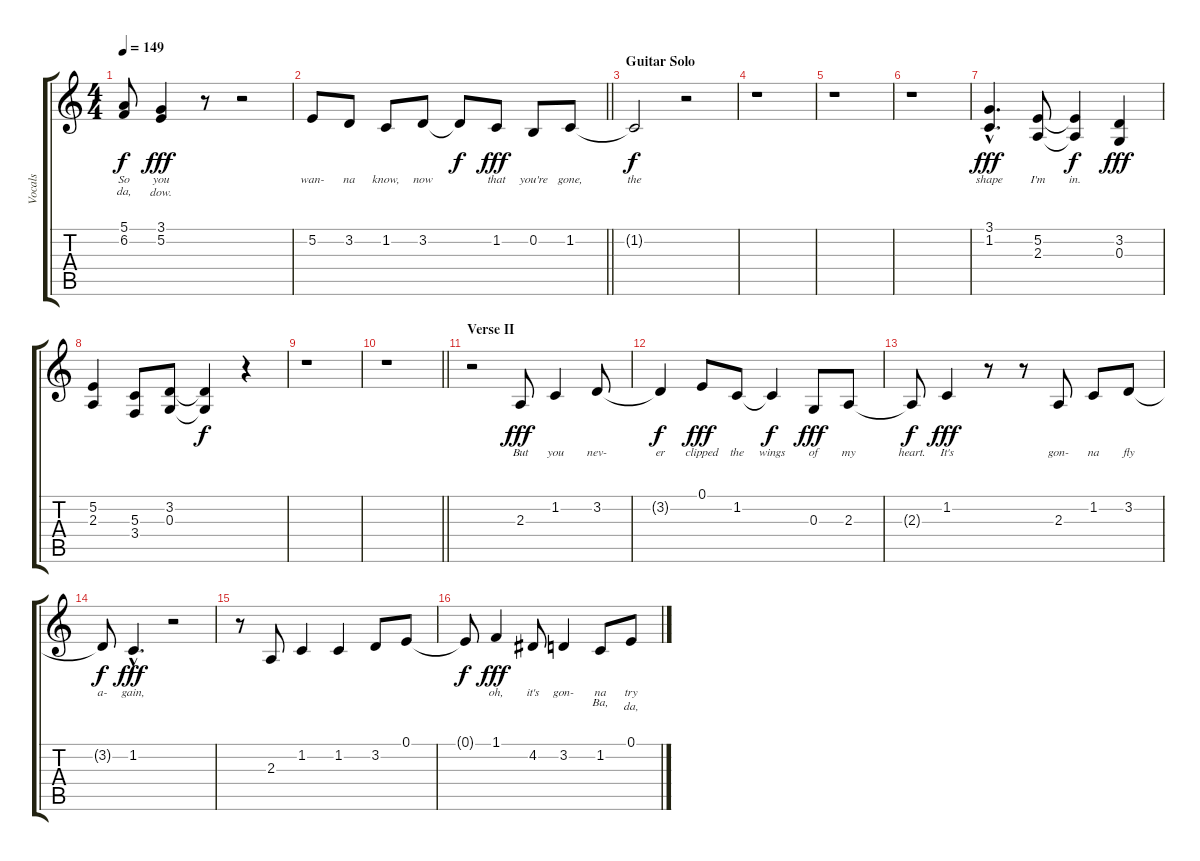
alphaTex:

\track ("Vocals" "Vocals") {instrument lead6voice}
\staff {score tabs}
\tuning (E4 B3 G3 D3 A2 E2) {hide}
\ts (4 4)
\tempo 149
\clef g2
\ks c
(5.1{t} 6.2{t}).8{lyrics (0 "So") lyrics (1 "da,") lyrics (2 "") lyrics (3 "") lyrics (4 "") dy f} (3.1 5.2).4{lyrics (0 "you") lyrics (1 "dow.") lyrics (2 "") lyrics (3 "") lyrics (4 "") dy fff} r.8 r.2 |
\barLineRight lightlight
5.2.8{lyrics (0 "wan-") lyrics (1 "") lyrics (2 "") lyrics (3 "") lyrics (4 "")} 3.2.8{lyrics (0 "na") lyrics (1 "") lyrics (2 "") lyrics (3 "") lyrics (4 "")} 1.2.8{lyrics (0 "know,") lyrics (1 "") lyrics (2 "") lyrics (3 "") lyrics (4 "")} 3.2.8{lyrics (0 "now") lyrics (1 "") lyrics (2 "") lyrics (3 "") lyrics (4 "")} 3.2{t}.8{lyrics (0 "") lyrics (1 "") lyrics (2 "") lyrics (3 "") lyrics (4 "") dy f} 1.2.8{lyrics (0 "that") lyrics (1 "") lyrics (2 "") lyrics (3 "") lyrics (4 "") dy fff} 0.2.8{lyrics (0 "you're") lyrics (1 "") lyrics (2 "") lyrics (3 "") lyrics (4 "")} 1.2.8{lyrics (0 "gone,") lyrics (1 "") lyrics (2 "") lyrics (3 "") lyrics (4 "")} |
\section ("" "Guitar Solo")
1.2{t}.2{lyrics (0 "the") lyrics (1 "") lyrics (2 "") lyrics (3 "") lyrics (4 "") dy f} r.2 |
r.1 |
r.1 |
r.1 |
(3.1{hac} 1.2{hac}).4{d lyrics (0 "shape") lyrics (1 "") lyrics (2 "") lyrics (3 "") lyrics (4 "") dy fff} (5.2 2.3).8{lyrics (0 "I'm") lyrics (1 "") lyrics (2 "") lyrics (3 "") lyrics (4 "")} (5.2{t} 2.3{t}).4{lyrics (0 "in.") lyrics (1 "") lyrics (2 "") lyrics (3 "") lyrics (4 "") dy f} (3.2 0.3).4{lyrics (0 "") lyrics (1 "") lyrics (2 "") lyrics (3 "") lyrics (4 "") dy fff} |
(5.2 2.3).4{lyrics (0 "") lyrics (1 "") lyrics (2 "") lyrics (3 "") lyrics (4 "")} (5.3 3.4).8{lyrics (0 "") lyrics (1 "") lyrics (2 "") lyrics (3 "") lyrics (4 "")} (3.2 0.3).8{lyrics (0 "") lyrics (1 "") lyrics (2 "") lyrics (3 "") lyrics (4 "")} (3.2{t} 0.3{t}).4{lyrics (0 "") lyrics (1 "") lyrics (2 "") lyrics (3 "") lyrics (4 "") dy f} r.4 |
r.1 |
\barLineRight lightlight
r.1 |
\section ("" "Verse II")
r.2 2.3.8{lyrics (0 "But") lyrics (1 "") lyrics (2 "") lyrics (3 "") lyrics (4 "") dy fff} 1.2.4{lyrics (0 "you") lyrics (1 "") lyrics (2 "") lyrics (3 "") lyrics (4 "")} 3.2.8{lyrics (0 "nev-") lyrics (1 "") lyrics (2 "") lyrics (3 "") lyrics (4 "")} |
3.2{t}.4{lyrics (0 "er") lyrics (1 "") lyrics (2 "") lyrics (3 "") lyrics (4 "") dy f} 0.1.8{lyrics (0 "clipped") lyrics (1 "") lyrics (2 "") lyrics (3 "") lyrics (4 "") dy fff} 1.2.8{lyrics (0 "the") lyrics (1 "") lyrics (2 "") lyrics (3 "") lyrics (4 "")} 1.2{t}.4{lyrics (0 "wings") lyrics (1 "") lyrics (2 "") lyrics (3 "") lyrics (4 "") dy f} 0.3.8{lyrics (0 "of") lyrics (1 "") lyrics (2 "") lyrics (3 "") lyrics (4 "") dy fff} 2.3.8{lyrics (0 "my") lyrics (1 "") lyrics (2 "") lyrics (3 "") lyrics (4 "")} |
2.3{t}.8{lyrics (0 "heart.") lyrics (1 "") lyrics (2 "") lyrics (3 "") lyrics (4 "") dy f} 1.2.4{lyrics (0 "It's") lyrics (1 "") lyrics (2 "") lyrics (3 "") lyrics (4 "") dy fff} r.8 r.8 2.3.8{lyrics (0 "gon-") lyrics (1 "") lyrics (2 "") lyrics (3 "") lyrics (4 "")} 1.2.8{lyrics (0 "na") lyrics (1 "") lyrics (2 "") lyrics (3 "") lyrics (4 "")} 3.2.8{lyrics (0 "fly") lyrics (1 "") lyrics (2 "") lyrics (3 "") lyrics (4 "")} |
3.2{t}.8{lyrics (0 "a-") lyrics (1 "") lyrics (2 "") lyrics (3 "") lyrics (4 "") dy f} 1.2{hac}.4{d lyrics (0 "gain,") lyrics (1 "") lyrics (2 "") lyrics (3 "") lyrics (4 "") dy fff} r.2 |
r.8 2.3.8{lyrics (0 "") lyrics (1 "") lyrics (2 "") lyrics (3 "") lyrics (4 "")} 1.2.4{lyrics (0 "") lyrics (1 "") lyrics (2 "") lyrics (3 "") lyrics (4 "")} 1.2.4{lyrics (0 "") lyrics (1 "") lyrics (2 "") lyrics (3 "") lyrics (4 "")} 3.2.8{lyrics (0 "") lyrics (1 "") lyrics (2 "") lyrics (3 "") lyrics (4 "")} 0.1.8{lyrics (0 "") lyrics (1 "") lyrics (2 "") lyrics (3 "") lyrics (4 "")} |
0.1{t}.8{lyrics (0 "") lyrics (1 "") lyrics (2 "") lyrics (3 "") lyrics (4 "") dy f} 1.1.4{lyrics (0 "oh,") lyrics (1 "") lyrics (2 "") lyrics (3 "") lyrics (4 "") dy fff} 4.2.8{lyrics (0 "it's") lyrics (1 "") lyrics (2 "") lyrics (3 "") lyrics (4 "")} 3.2.4{lyrics (0 "gon-") lyrics (1 "") lyrics (2 "") lyrics (3 "") lyrics (4 "")} 1.2.8{lyrics (0 "na") lyrics (1 "Ba,") lyrics (2 "") lyrics (3 "") lyrics (4 "")} 0.1.8{lyrics (0 "try") lyrics (1 "da,") lyrics (2 "") lyrics (3 "") lyrics (4 "")}
